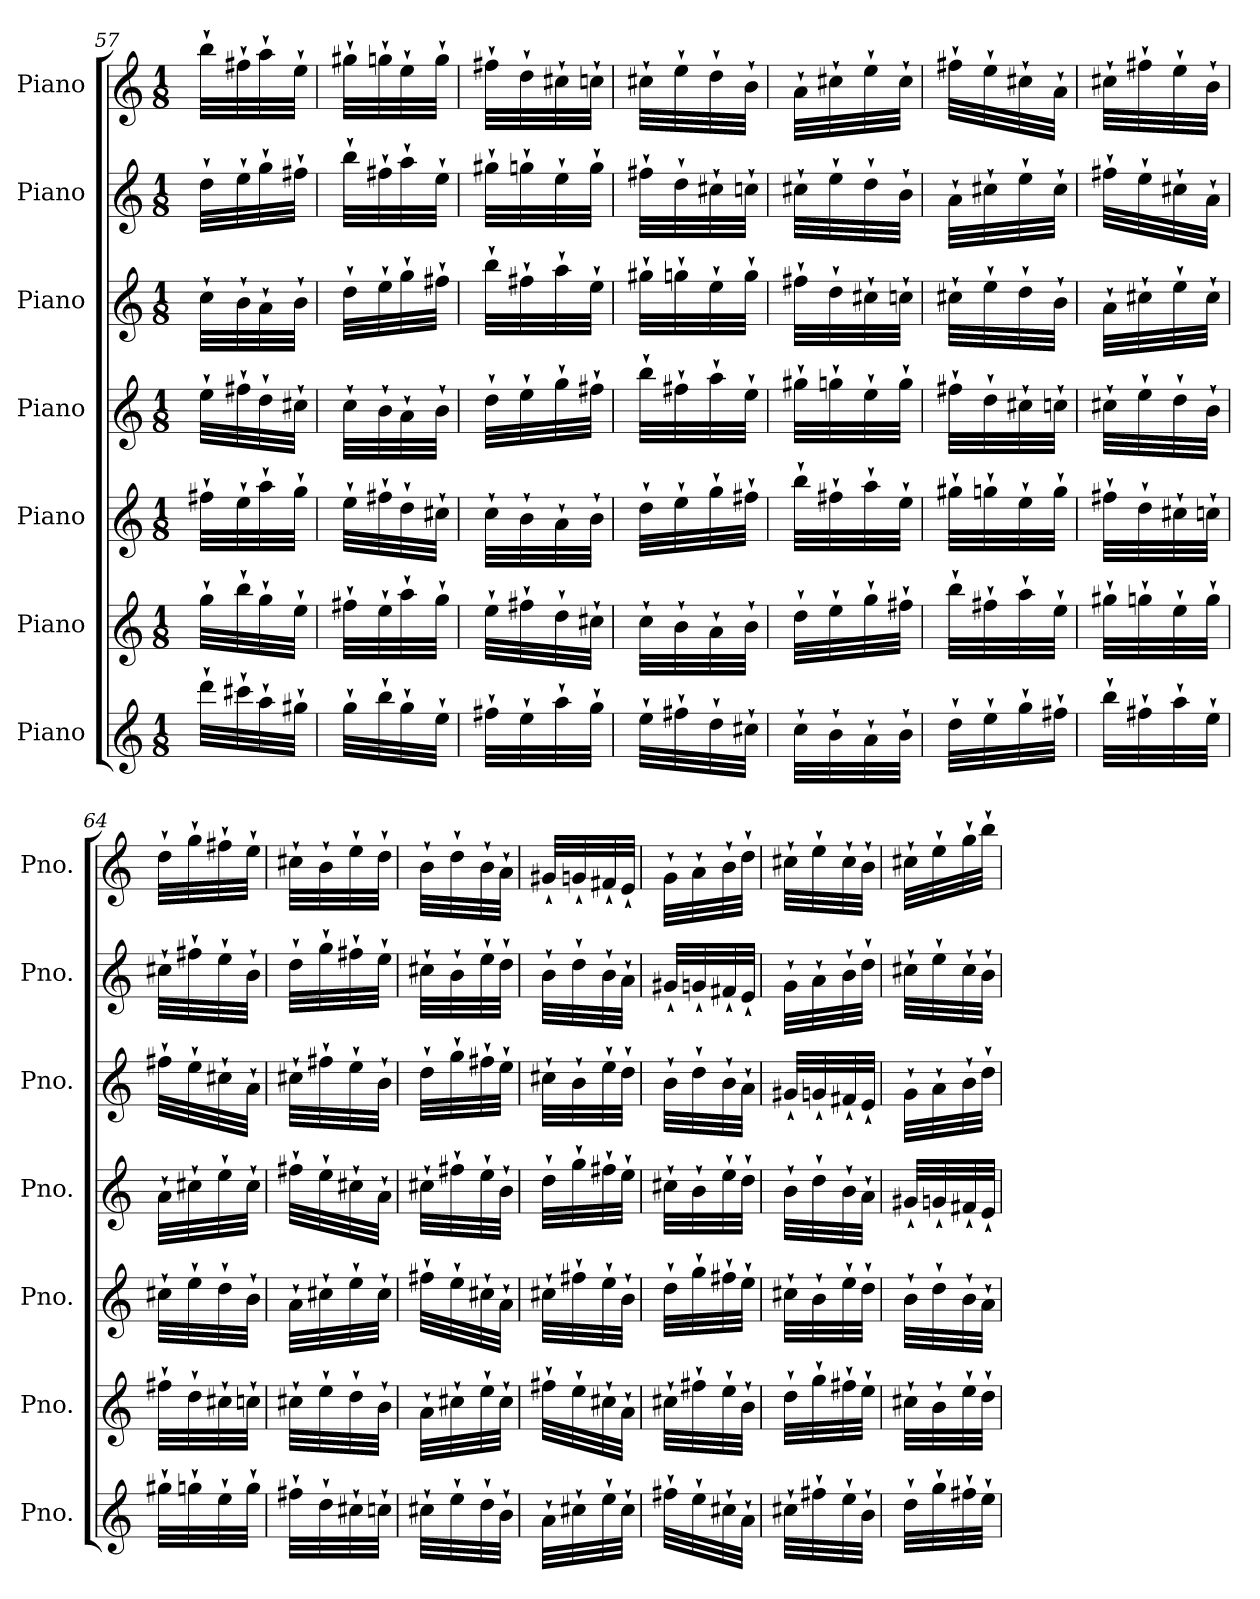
**kern	**kern	**kern	**kern	**kern	**kern	**kern
*part7	*part6	*part5	*part4	*part3	*part2	*part1
*staff7	*staff6	*staff5	*staff4	*staff3	*staff2	*staff1
*I"Piano	*I"Piano	*I"Piano	*I"Piano	*I"Piano	*I"Piano	*I"Piano
*I'Pno.	*I'Pno.	*I'Pno.	*I'Pno.	*I'Pno.	*I'Pno.	*I'Pno.
*clefG2	*clefG2	*clefG2	*clefG2	*clefG2	*clefG2	*clefG2
*k[]	*k[]	*k[]	*k[]	*k[]	*k[]	*k[]
*M1/8	*M1/8	*M1/8	*M1/8	*M1/8	*M1/8	*M1/8
=57	=57	=57	=57	=57	=57	=57
32ddd`\LLL	32gg`\LLL	32ff#X`\LLL	32ee`\LLL	32cc`\LLL	32dd`\LLL	32bb`\LLL
32ccc#X`\	32bb`\	32ee`\	32ff#X`\	32b`\	32ee`\	32ff#X`\
32aa`\	32gg`\	32aa`\	32dd`\	32a`\	32gg`\	32aa`\
32gg#X`\JJJ	32ee`\JJJ	32gg`\JJJ	32cc#X`\JJJ	32b`\JJJ	32ff#X`\JJJ	32ee`\JJJ
=58	=58	=58	=58	=58	=58	=58
32gg`\LLL	32ff#X`\LLL	32ee`\LLL	32cc`\LLL	32dd`\LLL	32bb`\LLL	32gg#X`\LLL
32bb`\	32ee`\	32ff#X`\	32b`\	32ee`\	32ff#X`\	32ggn`\
32gg`\	32aa`\	32dd`\	32a`\	32gg`\	32aa`\	32ee`\
32ee`\JJJ	32gg`\JJJ	32cc#X`\JJJ	32b`\JJJ	32ff#X`\JJJ	32ee`\JJJ	32gg`\JJJ
=59	=59	=59	=59	=59	=59	=59
32ff#X`\LLL	32ee`\LLL	32cc`\LLL	32dd`\LLL	32bb`\LLL	32gg#X`\LLL	32ff#X`\LLL
32ee`\	32ff#X`\	32b`\	32ee`\	32ff#X`\	32ggn`\	32dd`\
32aa`\	32dd`\	32a`\	32gg`\	32aa`\	32ee`\	32cc#X`\
32gg`\JJJ	32cc#X`\JJJ	32b`\JJJ	32ff#X`\JJJ	32ee`\JJJ	32gg`\JJJ	32ccn`\JJJ
=60	=60	=60	=60	=60	=60	=60
32ee`\LLL	32cc`\LLL	32dd`\LLL	32bb`\LLL	32gg#X`\LLL	32ff#X`\LLL	32cc#X`\LLL
32ff#X`\	32b`\	32ee`\	32ff#X`\	32ggn`\	32dd`\	32ee`\
32dd`\	32a`\	32gg`\	32aa`\	32ee`\	32cc#X`\	32dd`\
32cc#X`\JJJ	32b`\JJJ	32ff#X`\JJJ	32ee`\JJJ	32gg`\JJJ	32ccn`\JJJ	32b`\JJJ
!!LO:PB:g=z
=61	=61	=61	=61	=61	=61	=61
32cc`\LLL	32dd`\LLL	32bb`\LLL	32gg#X`\LLL	32ff#X`\LLL	32cc#X`\LLL	32a`\LLL
32b`\	32ee`\	32ff#X`\	32ggn`\	32dd`\	32ee`\	32cc#X`\
32a`\	32gg`\	32aa`\	32ee`\	32cc#X`\	32dd`\	32ee`\
32b`\JJJ	32ff#X`\JJJ	32ee`\JJJ	32gg`\JJJ	32ccn`\JJJ	32b`\JJJ	32cc#`\JJJ
=62	=62	=62	=62	=62	=62	=62
32dd`\LLL	32bb`\LLL	32gg#X`\LLL	32ff#X`\LLL	32cc#X`\LLL	32a`\LLL	32ff#X`\LLL
32ee`\	32ff#X`\	32ggn`\	32dd`\	32ee`\	32cc#X`\	32ee`\
32gg`\	32aa`\	32ee`\	32cc#X`\	32dd`\	32ee`\	32cc#X`\
32ff#X`\JJJ	32ee`\JJJ	32gg`\JJJ	32ccn`\JJJ	32b`\JJJ	32cc#`\JJJ	32a`\JJJ
=63	=63	=63	=63	=63	=63	=63
32bb`\LLL	32gg#X`\LLL	32ff#X`\LLL	32cc#X`\LLL	32a`\LLL	32ff#X`\LLL	32cc#X`\LLL
32ff#X`\	32ggn`\	32dd`\	32ee`\	32cc#X`\	32ee`\	32ff#X`\
32aa`\	32ee`\	32cc#X`\	32dd`\	32ee`\	32cc#X`\	32ee`\
32ee`\JJJ	32gg`\JJJ	32ccn`\JJJ	32b`\JJJ	32cc#`\JJJ	32a`\JJJ	32b`\JJJ
=64	=64	=64	=64	=64	=64	=64
32gg#X`\LLL	32ff#X`\LLL	32cc#X`\LLL	32a`\LLL	32ff#X`\LLL	32cc#X`\LLL	32dd`\LLL
32ggn`\	32dd`\	32ee`\	32cc#X`\	32ee`\	32ff#X`\	32gg`\
32ee`\	32cc#X`\	32dd`\	32ee`\	32cc#X`\	32ee`\	32ff#X`\
32gg`\JJJ	32ccn`\JJJ	32b`\JJJ	32cc#`\JJJ	32a`\JJJ	32b`\JJJ	32ee`\JJJ
=65	=65	=65	=65	=65	=65	=65
32ff#X`\LLL	32cc#X`\LLL	32a`\LLL	32ff#X`\LLL	32cc#X`\LLL	32dd`\LLL	32cc#X`\LLL
32dd`\	32ee`\	32cc#X`\	32ee`\	32ff#X`\	32gg`\	32b`\
32cc#X`\	32dd`\	32ee`\	32cc#X`\	32ee`\	32ff#X`\	32ee`\
32ccn`\JJJ	32b`\JJJ	32cc#`\JJJ	32a`\JJJ	32b`\JJJ	32ee`\JJJ	32dd`\JJJ
=66	=66	=66	=66	=66	=66	=66
32cc#X`\LLL	32a`\LLL	32ff#X`\LLL	32cc#X`\LLL	32dd`\LLL	32cc#X`\LLL	32b`\LLL
32ee`\	32cc#X`\	32ee`\	32ff#X`\	32gg`\	32b`\	32dd`\
32dd`\	32ee`\	32cc#X`\	32ee`\	32ff#X`\	32ee`\	32b`\
32b`\JJJ	32cc#`\JJJ	32a`\JJJ	32b`\JJJ	32ee`\JJJ	32dd`\JJJ	32a`\JJJ
=67	=67	=67	=67	=67	=67	=67
32a`\LLL	32ff#X`\LLL	32cc#X`\LLL	32dd`\LLL	32cc#X`\LLL	32b`\LLL	32g#X`/LLL
32cc#X`\	32ee`\	32ff#X`\	32gg`\	32b`\	32dd`\	32gn`/
32ee`\	32cc#X`\	32ee`\	32ff#X`\	32ee`\	32b`\	32f#X`/
32cc#`\JJJ	32a`\JJJ	32b`\JJJ	32ee`\JJJ	32dd`\JJJ	32a`\JJJ	32e`/JJJ
!!LO:PB:g=z
=68	=68	=68	=68	=68	=68	=68
32ff#X`\LLL	32cc#X`\LLL	32dd`\LLL	32cc#X`\LLL	32b`\LLL	32g#X`/LLL	32g`\LLL
32ee`\	32ff#X`\	32gg`\	32b`\	32dd`\	32gn`/	32a`\
32cc#X`\	32ee`\	32ff#X`\	32ee`\	32b`\	32f#X`/	32b`\
32a`\JJJ	32b`\JJJ	32ee`\JJJ	32dd`\JJJ	32a`\JJJ	32e`/JJJ	32dd`\JJJ
=69	=69	=69	=69	=69	=69	=69
32cc#X`\LLL	32dd`\LLL	32cc#X`\LLL	32b`\LLL	32g#X`/LLL	32g`\LLL	32cc#X`\LLL
32ff#X`\	32gg`\	32b`\	32dd`\	32gn`/	32a`\	32ee`\
32ee`\	32ff#X`\	32ee`\	32b`\	32f#X`/	32b`\	32cc#`\
32b`\JJJ	32ee`\JJJ	32dd`\JJJ	32a`\JJJ	32e`/JJJ	32dd`\JJJ	32b`\JJJ
=70	=70	=70	=70	=70	=70	=70
32dd`\LLL	32cc#X`\LLL	32b`\LLL	32g#X`/LLL	32g`\LLL	32cc#X`\LLL	32cc#X`\LLL
32gg`\	32b`\	32dd`\	32gn`/	32a`\	32ee`\	32ee`\
32ff#X`\	32ee`\	32b`\	32f#X`/	32b`\	32cc#`\	32gg`\
32ee`\JJJ	32dd`\JJJ	32a`\JJJ	32e`/JJJ	32dd`\JJJ	32b`\JJJ	32bb`\JJJ
=	=	=	=	=	=	=
*-	*-	*-	*-	*-	*-	*-
